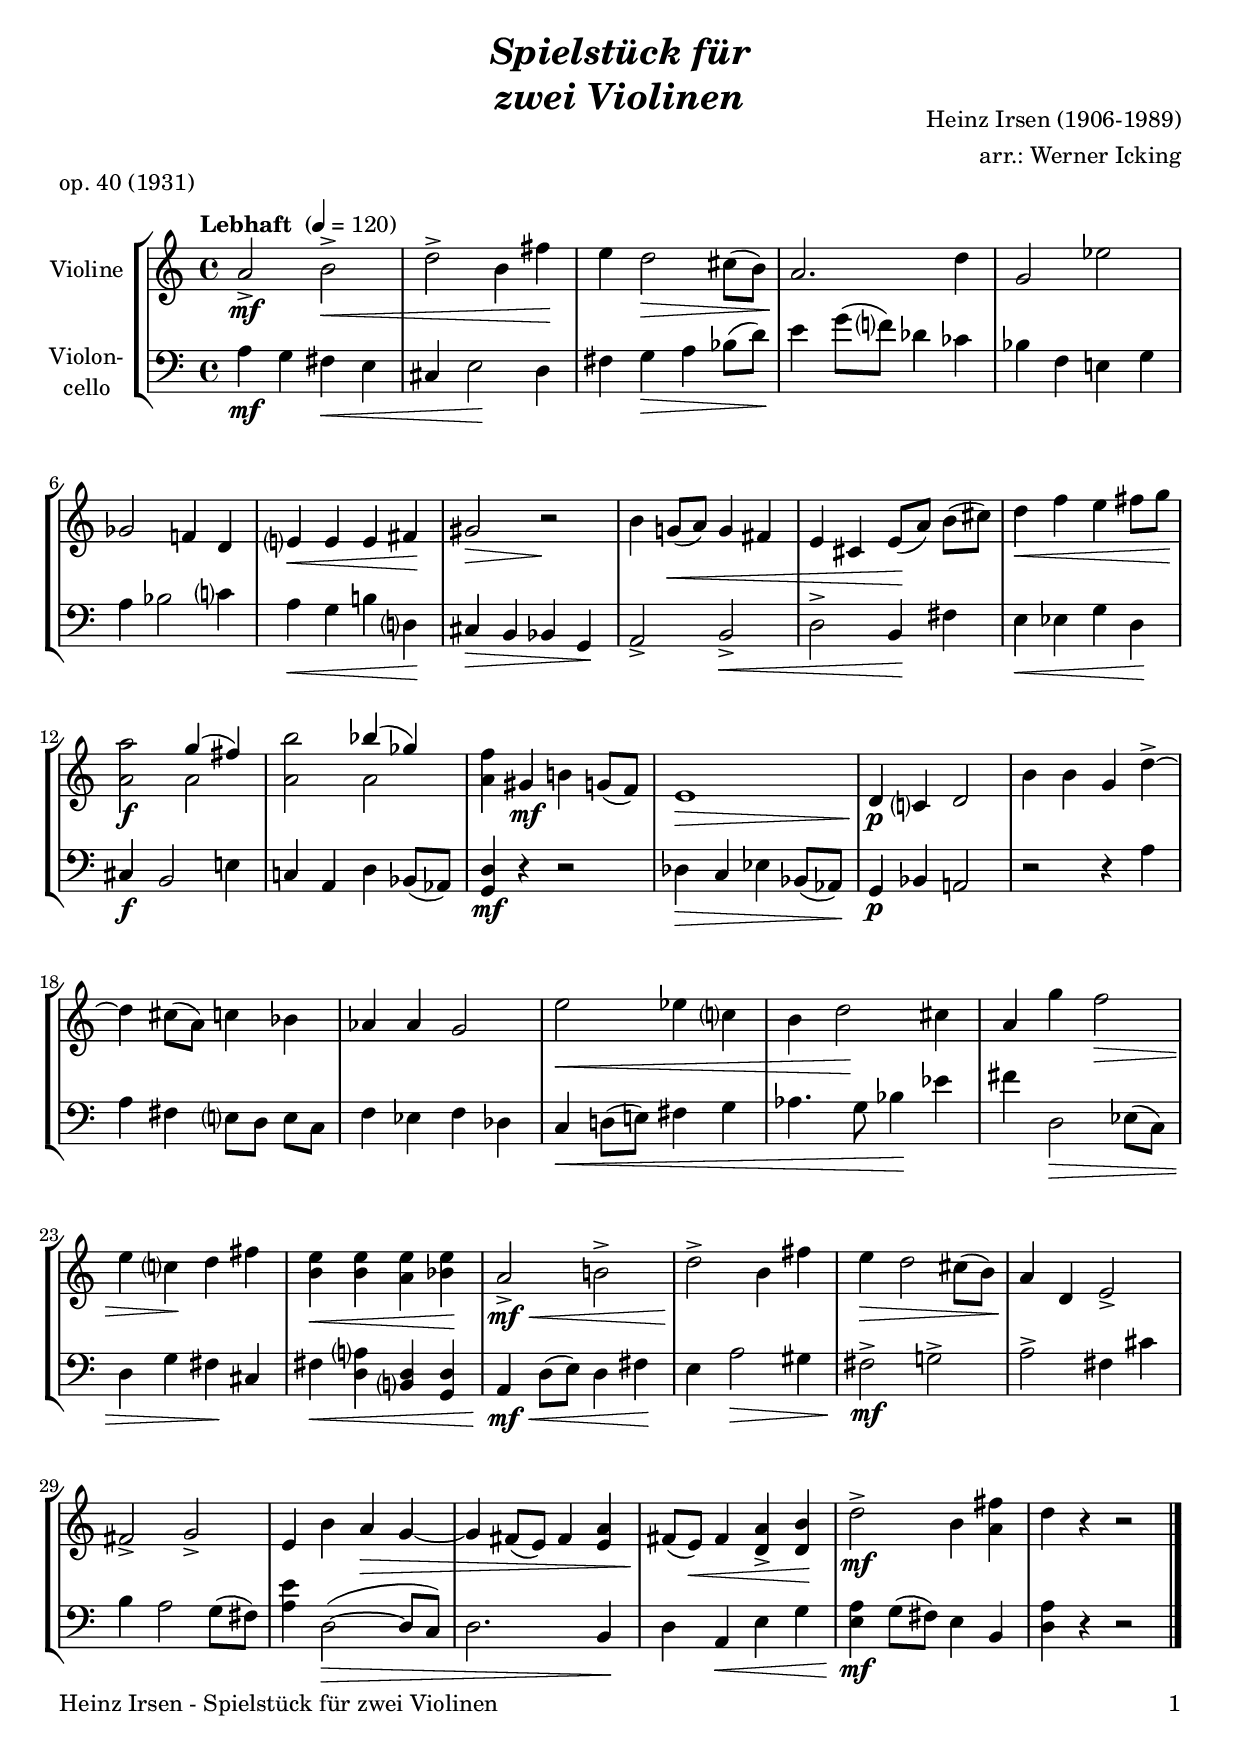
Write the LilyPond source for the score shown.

\version "2.20.2"
\include "deutsch.ly"

#(set-global-staff-size 20)

\header {
  title     = \markup \bold \italic \center-column {
    "Spielstück für" "zwei Violinen"
  }
  composer  = "Heinz Irsen (1906-1989)"
  arranger  = "arr.: Werner Icking"
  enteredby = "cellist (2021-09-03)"
  piece     = "op. 40 (1931)"
}

voiceconsts = {
 \key c \major
 \time 4/4
% \clef "bass"
 \clef "treble"
% \numericTimeSignature
 \compressEmptyMeasures
  % Set default beaming for all staves
%  \set Timing.beamExceptions = #'()
%  \set Timing.baseMoment     = #(ly:make-moment 1 4)
%  \set Timing.beatStructure  = #'(1 1 1)
 \tempo "Lebhaft " 4=120
}

mivl = "violin"
miba = "cello"

barc = \markup \italic "(arco)"
bpiz = \markup \italic "(pizz.)"
dcaf = \mark \markup \box \italic "D.C. al Fine"
fine = \mark \markup \box \italic "Fine"
pizz = \markup \italic "pizz."
rit  = \mark \markup \box \italic "rit."

va = \relative c'' {
  \voiceconsts

  a2->\mf h->\<
  d-> h4 fis'\!
  e d2\> cis8( h)
  a2.\! d4
  g,2 es'

  ges, f!4 d
  e?\< e e fis\!
  gis2\> r\!
  h4 g!8(\< a) g4 fis
  e cis e8(\! a) h([ cis])

  d4\< f e fis8 g\!
  <a, a'>2\f << { g'4( fis) } \\ a,2 >>
  <a h'>2 << { b'4( ges) } \\ a,2 >>
  <a f'>4 gis\mf h! g8( f)
  e1\>

  d4\!\p c? d2
  h'4 h g d'~->
  d cis8( a) c4 b
  as as g2
  e'\< es4 c?

  h d2\! cis4
  a g' f2\>
  e4 c?\! d fis
  <h, e>\< <h e> <a e'> <b e>\!
  a2->\mf\< h!->

  d->\! h4 fis'
  e\> d2 cis8( h)
  a4\! d, e2->
  fis-> g->
  e4 h' a\> g~

  g fis8( e) fis4 <e a>
  fis8(\! e)\< fis4 <d a'>-> <d h'>\!
  d'2->\mf h4 <a fis'>
  d r r2 \bar "|."
}

vb = \relative c' {
  \voiceconsts
  \clef "bass"

  a4\mf g fis\< e
  cis e2\! d4
  fis g\> a b8( d)\!
  e4 g8( f?) des4 ces

  b f e! g
  a b2 c?4
  a\< g h! d,?\!
  cis\> h b g\!
  a2-> h->\<

  d-> h4\! fis'
  e\< es g d\!
  cis\f h2 e!4
  c! a d b8( as)
  <g d'>4\mf r r2

  des'4\> c es b8( as)\!
  g4\p b a!2
  r r4 a'
  a fis e?8 d e[ c]
  f4 es f des

  c\< d!8( e!) fis4 g
  as4. g8 b4\! es
  fis d,2\> es8( c)
  d4 g fis\! cis
  fis\< <d a'?> <h? d> <g d'>

  a\mf\< d8( e) d4 fis\!
  e a2\> gis4
  fis2->\!\mf g!->
  a-> fis4 cis'
  h a2 g8( fis)

  <a e'>4 d,2(~\> d8 c)
  d2. h4\!
  d a\< e' g
  <e a>\!\mf g8( fis) e4 h
  <d a'> r r2 \bar "|."
}


music = \new StaffGroup <<
      \new Staff {
        \set Staff.midiInstrument = \mivl
        \set Staff.instrumentName = \markup \center-column { "Violine" }
        \transpose c c { \va }
      }
      
      \new Staff {
        \set Staff.midiInstrument = \miba
        \set Staff.instrumentName = \markup \center-column { "Violon-" "cello" }
        \transpose c c { \vb }
      }
>>

\book {
  \paper {
    print-page-number = ##t
    print-first-page-number = ##t
    ragged-last-bottom = ##f
    oddHeaderMarkup = \markup \null
    evenHeaderMarkup = \markup \null
    oddFooterMarkup = \markup {
      \fill-line {
        \on-the-fly #print-page-number-check-first
        "Heinz Irsen - Spielstück für zwei Violinen" \fromproperty #'page:page-number-string
      }
    }
    evenFooterMarkup = \oddFooterMarkup
  } \score {
    \music
    \layout {}
  }

  \score {
    \unfoldRepeats \music

    \midi {
      \context {
        \Score
      }
    }
  }
}